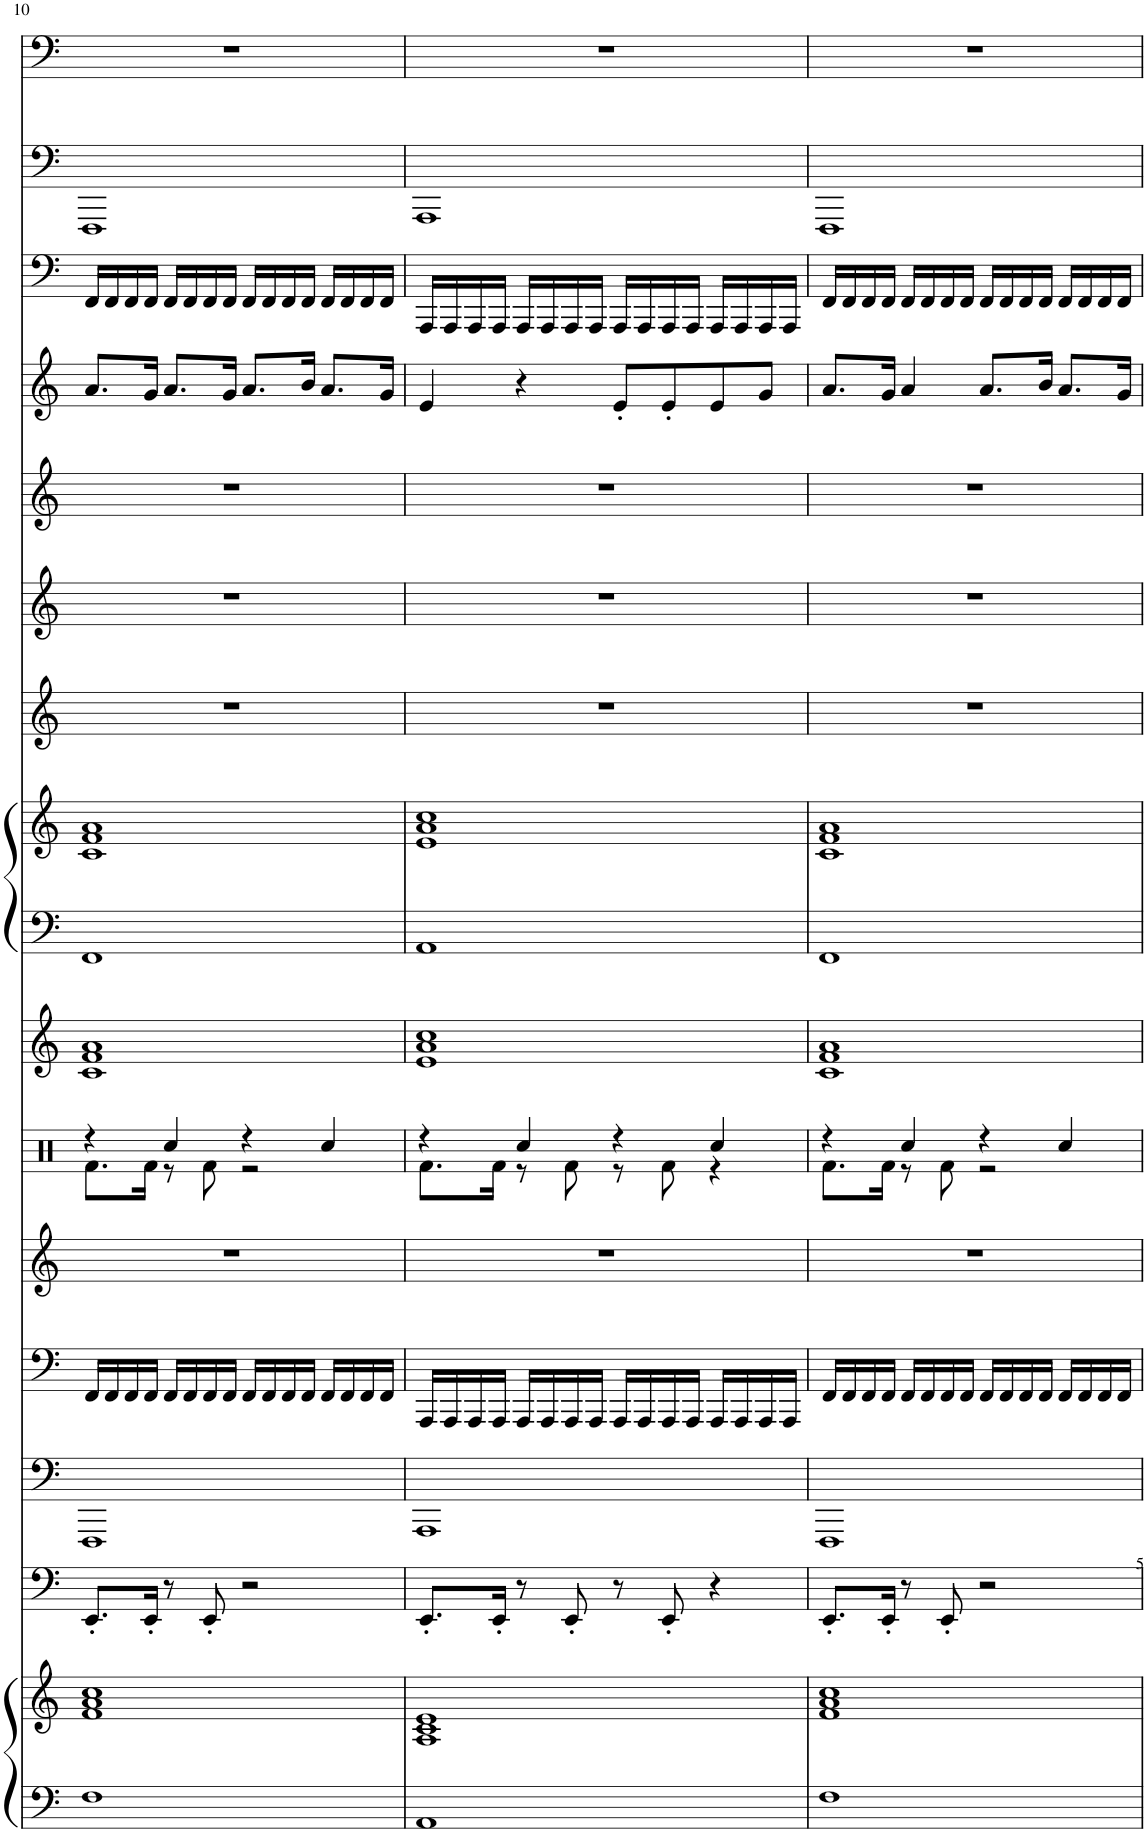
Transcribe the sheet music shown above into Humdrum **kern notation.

**kern	**kern	**kern	**kern	**kern	**kern	**kern	**kern	**kern	**kern	**kern	**kern	**kern	**kern	**kern	**kern	**kern
*part15	*part15	*part14	*part13	*part12	*part11	*part10	*part9	*part8	*part8	*part7	*part6	*part5	*part4	*part3	*part2	*part1
*staff17	*staff16	*staff15	*staff14	*staff13	*staff12	*staff11	*staff10	*staff9	*staff8	*staff7	*staff6	*staff5	*staff4	*staff3	*staff2	*staff1
*I"Bright Piano	*	*I"Taiko Drum	*I"Saw Wave	*I"Polysynth Pad	*I"Warm Pad	*I"Percussion	*I"Perc. Organ	*I"Rock Organ	*	*I"Choir Aahs	*I"Voice Oohs	*I"Synth Voice	*I"Tenor Sax	*I"Synth Bass 1	*I"Synth Bass 2	*I"Bass Lead, Scars To Your Beautiful
*I'Pno	*	*	*	*	*	*I'Perc	*	*	*	*I'Ch	*I'V	*I'V	*I'T Sax	*	*	*
!!LO:PB:g=z
*clefF4	*clefG2	*clefF4	*clefF4	*clefF4	*clefG2	*clefX	*clefG2	*clefF4	*clefG2	*clefG2	*clefG2	*clefG2	*clefG2	*clefF4	*clefF4	*clefF4
*	*	*	*	*	*	*	*	*	*	*	*	*	*Trd8c14	*	*	*
*k[]	*k[]	*k[]	*k[]	*k[]	*k[]	*k[]	*k[]	*k[]	*k[]	*k[]	*k[]	*k[]	*k[]	*k[]	*k[]	*k[]
*M4/4	*M4/4	*M4/4	*M4/4	*M4/4	*M4/4	*M4/4	*M4/4	*M4/4	*M4/4	*M4/4	*M4/4	*M4/4	*M4/4	*M4/4	*M4/4	*M4/4
=10	=10	=10	=10	=10	=10	=10	=10	=10	=10	=10	=10	=10	=10	=10	=10	=10
*	*	*	*	*	*	*^	*	*	*	*	*	*	*	*	*	*
1F	1f 1a 1cc	8.EE'/L	1FFF	16FF/LL	1r	4r	8.Rf\L	1c 1f 1a	1FF	1c 1f 1a	1r	1r	1r	8.a/L	16FF/LL	1FFF	1r
.	.	.	.	16FF/	.	.	.	.	.	.	.	.	.	.	16FF/	.	.
.	.	.	.	16FF/	.	.	.	.	.	.	.	.	.	.	16FF/	.	.
.	.	16EE'/Jk	.	16FF/JJ	.	.	16Rf\Jk	.	.	.	.	.	.	16g/Jk	16FF/JJ	.	.
.	.	8r	.	16FF/LL	.	4Rcc/	8r	.	.	.	.	.	.	8.a/L	16FF/LL	.	.
.	.	.	.	16FF/	.	.	.	.	.	.	.	.	.	.	16FF/	.	.
.	.	8EE'/	.	16FF/	.	.	8Rf\	.	.	.	.	.	.	.	16FF/	.	.
.	.	.	.	16FF/JJ	.	.	.	.	.	.	.	.	.	16g/Jk	16FF/JJ	.	.
.	.	2r	.	16FF/LL	.	4r	2r	.	.	.	.	.	.	8.a/L	16FF/LL	.	.
.	.	.	.	16FF/	.	.	.	.	.	.	.	.	.	.	16FF/	.	.
.	.	.	.	16FF/	.	.	.	.	.	.	.	.	.	.	16FF/	.	.
.	.	.	.	16FF/JJ	.	.	.	.	.	.	.	.	.	16b/Jk	16FF/JJ	.	.
.	.	.	.	16FF/LL	.	4Rcc/	.	.	.	.	.	.	.	8.a/L	16FF/LL	.	.
.	.	.	.	16FF/	.	.	.	.	.	.	.	.	.	.	16FF/	.	.
.	.	.	.	16FF/	.	.	.	.	.	.	.	.	.	.	16FF/	.	.
.	.	.	.	16FF/JJ	.	.	.	.	.	.	.	.	.	16g/Jk	16FF/JJ	.	.
=11	=11	=11	=11	=11	=11	=11	=11	=11	=11	=11	=11	=11	=11	=11	=11	=11	=11
1AA	1A 1c 1e	8.EE'/L	1AAA	16AAA/LL	1r	4r	8.Rf\L	1e 1a 1cc	1AA	1e 1a 1cc	1r	1r	1r	4e/	16AAA/LL	1AAA	1r
.	.	.	.	16AAA/	.	.	.	.	.	.	.	.	.	.	16AAA/	.	.
.	.	.	.	16AAA/	.	.	.	.	.	.	.	.	.	.	16AAA/	.	.
.	.	16EE'/Jk	.	16AAA/JJ	.	.	16Rf\Jk	.	.	.	.	.	.	.	16AAA/JJ	.	.
.	.	8r	.	16AAA/LL	.	4Rcc/	8r	.	.	.	.	.	.	4r	16AAA/LL	.	.
.	.	.	.	16AAA/	.	.	.	.	.	.	.	.	.	.	16AAA/	.	.
.	.	8EE'/	.	16AAA/	.	.	8Rf\	.	.	.	.	.	.	.	16AAA/	.	.
.	.	.	.	16AAA/JJ	.	.	.	.	.	.	.	.	.	.	16AAA/JJ	.	.
.	.	8r	.	16AAA/LL	.	4r	8r	.	.	.	.	.	.	8e'/L	16AAA/LL	.	.
.	.	.	.	16AAA/	.	.	.	.	.	.	.	.	.	.	16AAA/	.	.
.	.	8EE'/	.	16AAA/	.	.	8Rf\	.	.	.	.	.	.	8e'/	16AAA/	.	.
.	.	.	.	16AAA/JJ	.	.	.	.	.	.	.	.	.	.	16AAA/JJ	.	.
.	.	4r	.	16AAA/LL	.	4Rcc/	4r	.	.	.	.	.	.	8e/	16AAA/LL	.	.
.	.	.	.	16AAA/	.	.	.	.	.	.	.	.	.	.	16AAA/	.	.
.	.	.	.	16AAA/	.	.	.	.	.	.	.	.	.	8g/J	16AAA/	.	.
.	.	.	.	16AAA/JJ	.	.	.	.	.	.	.	.	.	.	16AAA/JJ	.	.
=12	=12	=12	=12	=12	=12	=12	=12	=12	=12	=12	=12	=12	=12	=12	=12	=12	=12
1F	1f 1a 1cc	8.EE'/L	1FFF	16FF/LL	1r	4r	8.Rf\L	1c 1f 1a	1FF	1c 1f 1a	1r	1r	1r	8.a/L	16FF/LL	1FFF	1r
.	.	.	.	16FF/	.	.	.	.	.	.	.	.	.	.	16FF/	.	.
.	.	.	.	16FF/	.	.	.	.	.	.	.	.	.	.	16FF/	.	.
.	.	16EE'/Jk	.	16FF/JJ	.	.	16Rf\Jk	.	.	.	.	.	.	16g/Jk	16FF/JJ	.	.
.	.	8r	.	16FF/LL	.	4Rcc/	8r	.	.	.	.	.	.	4a/	16FF/LL	.	.
.	.	.	.	16FF/	.	.	.	.	.	.	.	.	.	.	16FF/	.	.
.	.	8EE'/	.	16FF/	.	.	8Rf\	.	.	.	.	.	.	.	16FF/	.	.
.	.	.	.	16FF/JJ	.	.	.	.	.	.	.	.	.	.	16FF/JJ	.	.
.	.	2r	.	16FF/LL	.	4r	2r	.	.	.	.	.	.	8.a/L	16FF/LL	.	.
.	.	.	.	16FF/	.	.	.	.	.	.	.	.	.	.	16FF/	.	.
.	.	.	.	16FF/	.	.	.	.	.	.	.	.	.	.	16FF/	.	.
.	.	.	.	16FF/JJ	.	.	.	.	.	.	.	.	.	16b/Jk	16FF/JJ	.	.
.	.	.	.	16FF/LL	.	4Rcc/	.	.	.	.	.	.	.	8.a/L	16FF/LL	.	.
.	.	.	.	16FF/	.	.	.	.	.	.	.	.	.	.	16FF/	.	.
.	.	.	.	16FF/	.	.	.	.	.	.	.	.	.	.	16FF/	.	.
.	.	.	.	16FF/JJ	.	.	.	.	.	.	.	.	.	16g/Jk	16FF/JJ	.	.
*	*	*	*	*	*	*v	*v	*	*	*	*	*	*	*	*	*	*
=	=	=	=	=	=	=	=	=	=	=	=	=	=	=	=	=
*-	*-	*-	*-	*-	*-	*-	*-	*-	*-	*-	*-	*-	*-	*-	*-	*-
